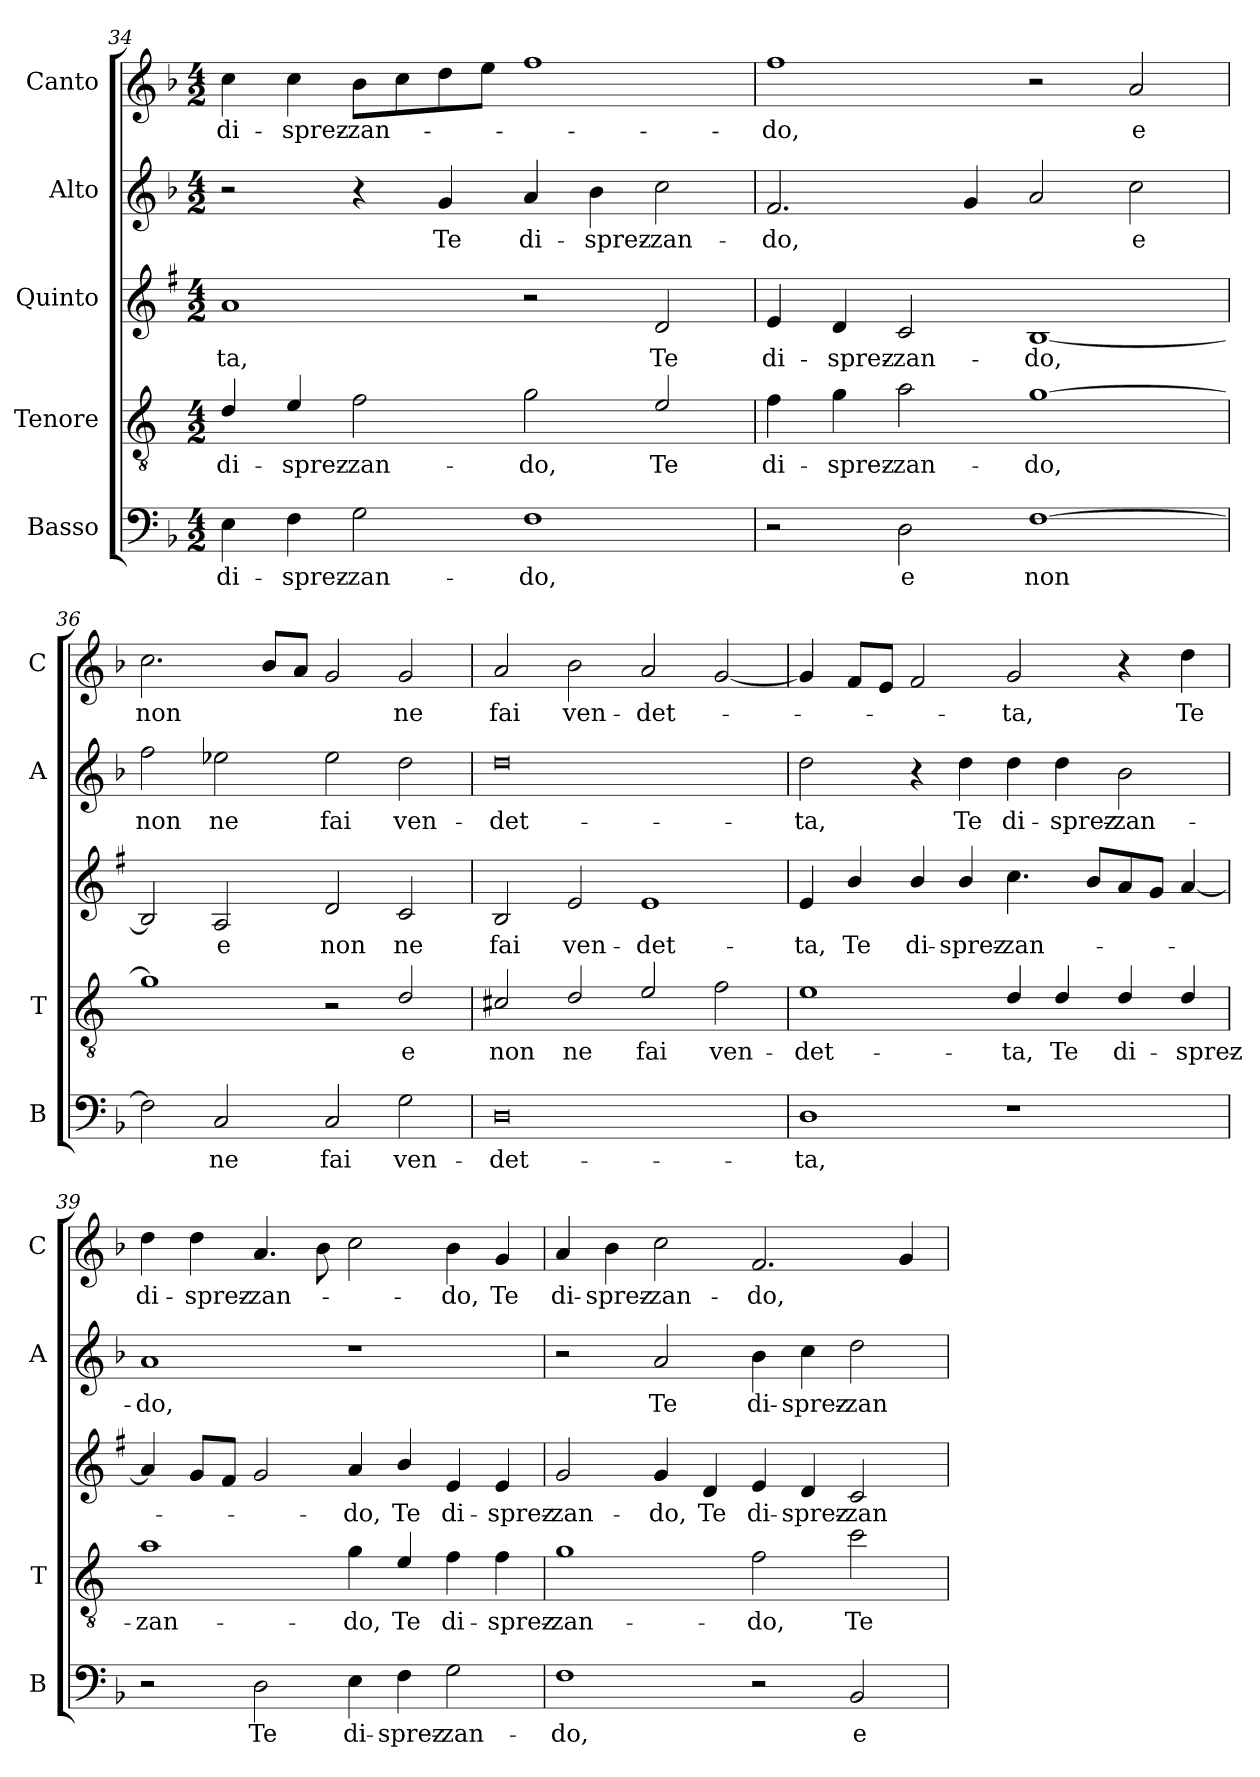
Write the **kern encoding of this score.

**kern	**text	**kern	**text	**kern	**text	**kern	**text	**kern	**text
*part5	*part5	*part4	*part4	*part3	*part3	*part2	*part2	*part1	*part1
*staff5	*staff5	*staff4	*staff4	*staff3	*staff3	*staff2	*staff2	*staff1	*staff1
*I"Basso	*	*I"Tenore	*	*I"Quinto	*	*I"Alto	*	*I"Canto	*
*I'B	*	*I'T	*	*	*	*I'A	*	*I'C	*
!!LO:LB:g=z
*clefF4	*	*clefGv2	*	*clefG2	*	*clefG2	*	*clefG2	*
*	*	*ITrd4c7	*	*ITrd1c2	*	*	*	*	*
*k[b-]	*	*k[b-]	*	*k[b-]	*	*k[b-]	*	*k[b-]	*
*F:	*	*F:	*	*F:	*	*F:	*	*F:	*
*M4/2	*	*M4/2	*	*M4/2	*	*M4/2	*	*M4/2	*
=34	=34	=34	=34	=34	=34	=34	=34	=34	=34
!	!LO:LY:b	!	!LO:LY:b	!	!LO:LY:b	!	!	!	!LO:LY:b
4E\	di-	4G/	di-	1g	-ta,	2r	.	4cc\	di-
!	!LO:LY:b	!	!LO:LY:b	!	!	!	!	!	!LO:LY:b
4F\	-sprez-	4A/	-sprez-	.	.	.	.	4cc\	-sprez-
!	!LO:LY:b	!	!LO:LY:b	!	!	!	!	!	!LO:LY:b
2G\	-zan-	2B-\	-zan-	.	.	4r	.	8b-\L	-zan-
.	.	.	.	.	.	.	.	8cc\	.
!	!	!	!	!	!	!	!LO:LY:b	!	!
.	.	.	.	.	.	4g/	Te	8dd\	.
.	.	.	.	.	.	.	.	8ee\J	.
!	!LO:LY:b	!	!LO:LY:b	!	!	!	!LO:LY:b	!	!
1F	-do,	2c\	-do,	2r	.	4a/	di-	1ff	.
!	!	!	!	!	!	!	!LO:LY:b	!	!
.	.	.	.	.	.	4b-\	-sprez-	.	.
!	!	!	!LO:LY:b	!	!LO:LY:b	!	!LO:LY:b	!	!
.	.	2A/	Te	2c/	Te	2cc\	-zan-	.	.
=35	=35	=35	=35	=35	=35	=35	=35	=35	=35
!	!	!	!LO:LY:b	!	!LO:LY:b	!	!LO:LY:b	!	!LO:LY:b
2r	.	4B-\	di-	4d/	di-	2.f/	-do,	1ff	-do,
!	!	!	!LO:LY:b	!	!LO:LY:b	!	!	!	!
.	.	4c\	-sprez-	4c/	-sprez-	.	.	.	.
!	!LO:LY:b	!	!LO:LY:b	!	!LO:LY:b	!	!	!	!
2D\	e	2d\	-zan-	2B-/	-zan-	.	.	.	.
.	.	.	.	.	.	4g/	.	.	.
!	!LO:LY:b	!	!LO:LY:b	!	!LO:LY:b	!	!	!	!
[1F	non	[1c	-do,	[1A	-do,	2a/	.	2r	.
!	!	!	!	!	!	!	!LO:LY:b	!	!LO:LY:b
.	.	.	.	.	.	2cc\	e	2a/	e
=36	=36	=36	=36	=36	=36	=36	=36	=36	=36
!	!	!	!	!	!	!	!LO:LY:b	!	!LO:LY:b
2F\]	.	1c]	.	2A/]	.	2ff\	non	2.cc\	non
!	!LO:LY:b	!	!	!	!LO:LY:b	!	!LO:LY:b	!	!
2C/	ne	.	.	2G/	e	2ee-X\	ne	.	.
.	.	.	.	.	.	.	.	8b-/L	.
.	.	.	.	.	.	.	.	8a/J	.
!	!LO:LY:b	!	!	!	!LO:LY:b	!	!LO:LY:b	!	!
2C/	fai	2r	.	2c/	non	2ee-\	fai	2g/	.
!	!LO:LY:b	!	!LO:LY:b	!	!LO:LY:b	!	!LO:LY:b	!	!LO:LY:b
2G\	ven-	2G/	e	2B-/	ne	2dd\	ven-	2g/	ne
!!LO:PB:g=z
=37	=37	=37	=37	=37	=37	=37	=37	=37	=37
!	!LO:LY:b	!	!LO:LY:b	!	!LO:LY:b	!	!LO:LY:b	!	!LO:LY:b
0D	-det-	2F#X/	non	2A/	fai	0dd	-det-	2a/	fai
!	!	!	!LO:LY:b	!	!LO:LY:b	!	!	!	!LO:LY:b
.	.	2G/	ne	2d/	ven-	.	.	2b-\	ven-
!	!	!	!LO:LY:b	!	!LO:LY:b	!	!	!	!LO:LY:b
.	.	2A/	fai	1d	-det-	.	.	2a/	-det-
!	!	!	!LO:LY:b	!	!	!	!	!	!
.	.	2B-\	ven-	.	.	.	.	[2g/	.
=38	=38	=38	=38	=38	=38	=38	=38	=38	=38
!	!LO:LY:b	!	!LO:LY:b	!	!LO:LY:b	!	!LO:LY:b	!	!
1D	-ta,	1A	-det-	4d/	-ta,	2dd\	-ta,	4g/]	.
!	!	!	!	!	!LO:LY:b	!	!	!	!
.	.	.	.	4a/	Te	.	.	8f/L	.
.	.	.	.	.	.	.	.	8e/J	.
!	!	!	!	!	!LO:LY:b	!	!	!	!
.	.	.	.	4a/	di-	4r	.	2f/	.
!	!	!	!	!	!LO:LY:b	!	!LO:LY:b	!	!
.	.	.	.	4a/	-sprez-	4dd\	Te	.	.
!	!	!	!LO:LY:b	!	!LO:LY:b	!	!LO:LY:b	!	!LO:LY:b
1r	.	4G/	-ta,	4.b-\	-zan-	4dd\	di-	2g/	-ta,
!	!	!	!LO:LY:b	!	!	!	!LO:LY:b	!	!
.	.	4G/	Te	.	.	4dd\	-sprez-	.	.
.	.	.	.	8a/L	.	.	.	.	.
!	!	!	!LO:LY:b	!	!	!	!LO:LY:b	!	!
.	.	4G/	di-	8g/	.	2b-\	-zan-	4r	.
.	.	.	.	8f/J	.	.	.	.	.
!	!	!	!LO:LY:b	!	!	!	!	!	!LO:LY:b
.	.	4G/	-sprez-	[4g/	.	.	.	4dd\	Te
!!LO:LB:g=z
=39	=39	=39	=39	=39	=39	=39	=39	=39	=39
!	!	!	!LO:LY:b	!	!	!	!LO:LY:b	!	!LO:LY:b
2r	.	1d	-zan-	4g/]	.	1a	-do,	4dd\	di-
!	!	!	!	!	!	!	!	!	!LO:LY:b
.	.	.	.	8f/L	.	.	.	4dd\	-sprez-
.	.	.	.	8e/J	.	.	.	.	.
!	!LO:LY:b	!	!	!	!	!	!	!	!LO:LY:b
2D\	Te	.	.	2f/	.	.	.	4.a/	-zan-
.	.	.	.	.	.	.	.	8b-\	.
!	!LO:LY:b	!	!LO:LY:b	!	!LO:LY:b	!	!	!	!
4E\	di-	4c\	-do,	4g/	-do,	1r	.	2cc\	.
!	!LO:LY:b	!	!LO:LY:b	!	!LO:LY:b	!	!	!	!
4F\	-sprez-	4A/	Te	4a/	Te	.	.	.	.
!	!LO:LY:b	!	!LO:LY:b	!	!LO:LY:b	!	!	!	!LO:LY:b
2G\	-zan-	4B-\	di-	4d/	di-	.	.	4b-\	-do,
!	!	!	!LO:LY:b	!	!LO:LY:b	!	!	!	!LO:LY:b
.	.	4B-\	-sprez-	4d/	-sprez-	.	.	4g/	Te
=40	=40	=40	=40	=40	=40	=40	=40	=40	=40
!	!LO:LY:b	!	!LO:LY:b	!	!LO:LY:b	!	!	!	!LO:LY:b
1F	-do,	1c	-zan-	2f/	-zan-	2r	.	4a/	di-
!	!	!	!	!	!	!	!	!	!LO:LY:b
.	.	.	.	.	.	.	.	4b-\	-sprez-
!	!	!	!	!	!LO:LY:b	!	!LO:LY:b	!	!LO:LY:b
.	.	.	.	4f/	-do,	2a/	Te	2cc\	-zan-
!	!	!	!	!	!LO:LY:b	!	!	!	!
.	.	.	.	4c/	Te	.	.	.	.
!	!	!	!LO:LY:b	!	!LO:LY:b	!	!LO:LY:b	!	!LO:LY:b
2r	.	2B-\	-do,	4d/	di-	4b-\	di-	2.f/	-do,
!	!	!	!	!	!LO:LY:b	!	!LO:LY:b	!	!
.	.	.	.	4c/	-sprez-	4cc\	-sprez-	.	.
!	!LO:LY:b	!	!LO:LY:b	!	!LO:LY:b	!	!LO:LY:b	!	!
2BB-/	e	2f\	Te	2B-/	-zan-	2dd\	-zan-	.	.
.	.	.	.	.	.	.	.	4g/	.
=	=	=	=	=	=	=	=	=	=
*-	*-	*-	*-	*-	*-	*-	*-	*-	*-
